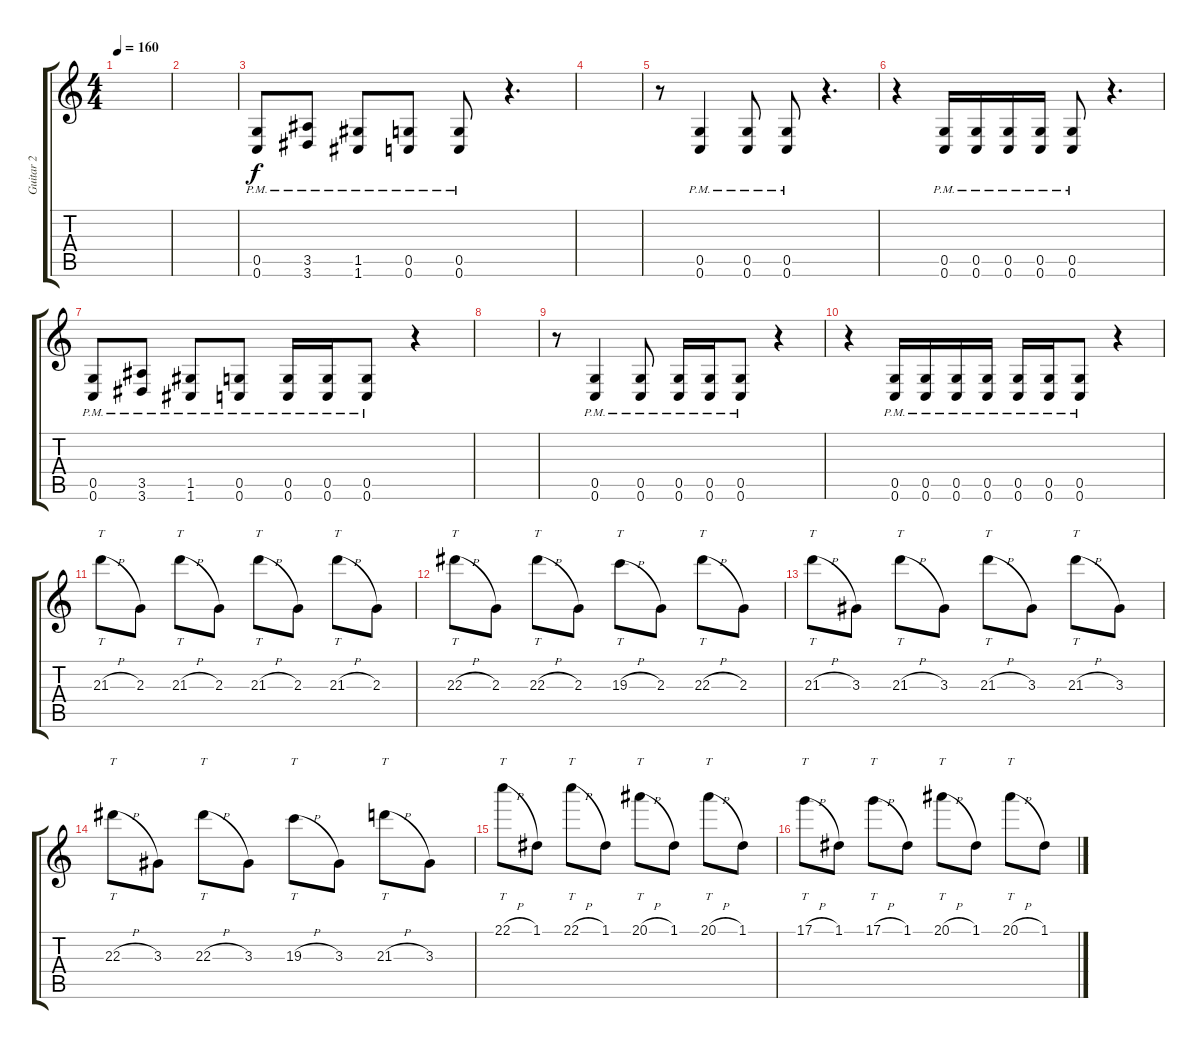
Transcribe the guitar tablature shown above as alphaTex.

\track ("Guitar 2" "Guitar 2") {instrument overdrivenguitar}
\staff {score tabs}
\tuning (D4 A3 F3 C3 G2 C2) {hide}
\ts (4 4)
\section ("" "")
\tempo 160
\clef g2
\ks c
|
|
(0.5{pm} 0.6{pm}).8 (3.5{pm} 3.6{pm}).8 (1.5{pm} 1.6{pm}).8 (0.5{pm} 0.6{pm}).8 (0.5{pm} 0.6{pm}).8 r.4{d} |
|
r.8 (0.5{pm} 0.6{pm}).4 (0.5{pm} 0.6{pm}).8 (0.5{pm} 0.6{pm}).8 r.4{d} |
r.4 (0.5{pm} 0.6{pm}).16 (0.5{pm} 0.6{pm}).16 (0.5{pm} 0.6{pm}).16 (0.5{pm} 0.6{pm}).16 (0.5{pm} 0.6{pm}).8 r.4{d} |
(0.5{pm} 0.6{pm}).8 (3.5{pm} 3.6{pm}).8 (1.5{pm} 1.6{pm}).8 (0.5{pm} 0.6{pm}).8 (0.5{pm} 0.6{pm}).16 (0.5{pm} 0.6{pm}).16 (0.5{pm} 0.6{pm}).8 r.4 |
|
r.8 (0.5{pm} 0.6{pm}).4 (0.5{pm} 0.6{pm}).8 (0.5{pm} 0.6{pm}).16 (0.5{pm} 0.6{pm}).16 (0.5{pm} 0.6{pm}).8 r.4 |
r.4 (0.5{pm} 0.6{pm}).16 (0.5{pm} 0.6{pm}).16 (0.5{pm} 0.6{pm}).16 (0.5{pm} 0.6{pm}).16 (0.5{pm} 0.6{pm}).16 (0.5{pm} 0.6{pm}).16 (0.5{pm} 0.6{pm}).8 r.4 |
21.3{h}.8{tt} 2.3.8 21.3{h}.8{tt} 2.3.8 21.3{h}.8{tt} 2.3.8 21.3{h}.8{tt} 2.3.8 |
22.3{h}.8{tt} 2.3.8 22.3{h}.8{tt} 2.3.8 19.3{h}.8{tt} 2.3.8 22.3{h}.8{tt} 2.3.8 |
21.3{h}.8{tt} 3.3.8 21.3{h}.8{tt} 3.3.8 21.3{h}.8{tt} 3.3.8 21.3{h}.8{tt} 3.3.8 |
22.3{h}.8{tt} 3.3.8 22.3{h}.8{tt} 3.3.8 19.3{h}.8{tt} 3.3.8 21.3{h}.8{tt} 3.3.8 |
22.1{h}.8{tt} 1.1.8 22.1{h}.8{tt} 1.1.8 20.1{h}.8{tt} 1.1.8 20.1{h}.8{tt} 1.1.8 |
17.1{h}.8{tt} 1.1.8 17.1{h}.8{tt} 1.1.8 20.1{h}.8{tt} 1.1.8 20.1{h}.8{tt} 1.1.8
